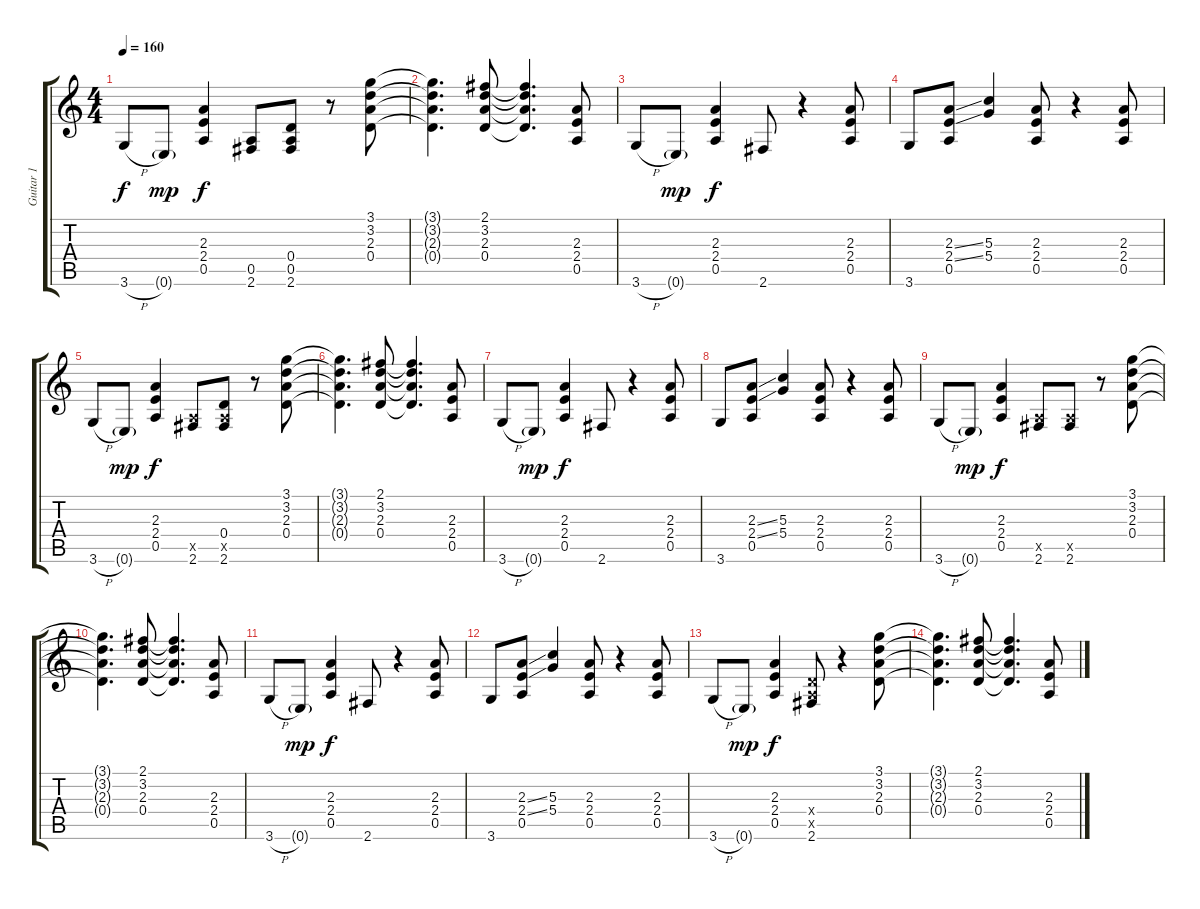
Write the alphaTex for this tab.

\track ("Guitar 1" "Guitar 1") {instrument overdrivenguitar}
\staff {score tabs}
\tuning (E4 B3 G3 D3 A2 E2) {hide}
\ts (4 4)
\tempo 160
\clef g2
\ks c
3.6{h}.8{dy f} 0.6{g}.8{dy mp} (2.3 2.4 0.5).4{dy f} (0.5 2.6).8 (0.4 0.5 2.6).8 r.8 (3.1 3.2 2.3 0.4).8 |
(3.1{t} 3.2{t} 2.3{t} 0.4{t}).4{d} (2.1 3.2 2.3 0.4).8 (2.1{t} 3.2{t} 2.3{t} 0.4{t}).4{d} (2.3 2.4 0.5).8 |
3.6{h}.8 0.6{g}.8{dy mp} (2.3 2.4 0.5).4{dy f} 2.6.8 r.4 (2.3 2.4 0.5).8 |
3.6.8 (2.3{ss} 2.4{ss} 0.5).8 (5.3 5.4).4 (2.3 2.4 0.5).8 r.4 (2.3 2.4 0.5).8 |
3.6{h}.8 0.6{g}.8{dy mp} (2.3 2.4 0.5).4{dy f} (0.5{x} 2.6).8 (0.4 0.5{x} 2.6).8 r.8 (3.1 3.2 2.3 0.4).8 |
(3.1{t} 3.2{t} 2.3{t} 0.4{t}).4{d} (2.1 3.2 2.3 0.4).8 (2.1{t} 3.2{t} 2.3{t} 0.4{t}).4{d} (2.3 2.4 0.5).8 |
3.6{h}.8 0.6{g}.8{dy mp} (2.3 2.4 0.5).4{dy f} 2.6.8 r.4 (2.3 2.4 0.5).8 |
3.6.8{volume 8} (2.3{ss} 2.4{ss} 0.5).8 (5.3 5.4).4 (2.3 2.4 0.5).8 r.4 (2.3 2.4 0.5).8 |
3.6{h}.8 0.6{g}.8{dy mp} (2.3 2.4 0.5).4{dy f} (0.5{x} 2.6).8 (0.5{x} 2.6).8 r.8 (3.1 3.2 2.3 0.4).8 |
(3.1{t} 3.2{t} 2.3{t} 0.4{t}).4{d volume 3} (2.1 3.2 2.3 0.4).8 (2.1{t} 3.2{t} 2.3{t} 0.4{t}).4{d} (2.3 2.4 0.5).8 |
3.6{h}.8 0.6{g}.8{dy mp} (2.3 2.4 0.5).4{dy f} 2.6.8 r.4 (2.3 2.4 0.5).8 |
3.6.8{volume 0} (2.3{ss} 2.4{ss} 0.5).8 (5.3 5.4).4 (2.3 2.4 0.5).8 r.4 (2.3 2.4 0.5).8 |
3.6{h}.8 0.6{g}.8{dy mp} (2.3 2.4 0.5).4{dy f} (0.4{x} 0.5{x} 2.6).8 r.4 (3.1 3.2 2.3 0.4).8 |
(3.1{t} 3.2{t} 2.3{t} 0.4{t}).4{d} (2.1 3.2 2.3 0.4).8 (2.1{t} 3.2{t} 2.3{t} 0.4{t}).4{d} (2.3 2.4 0.5).8
